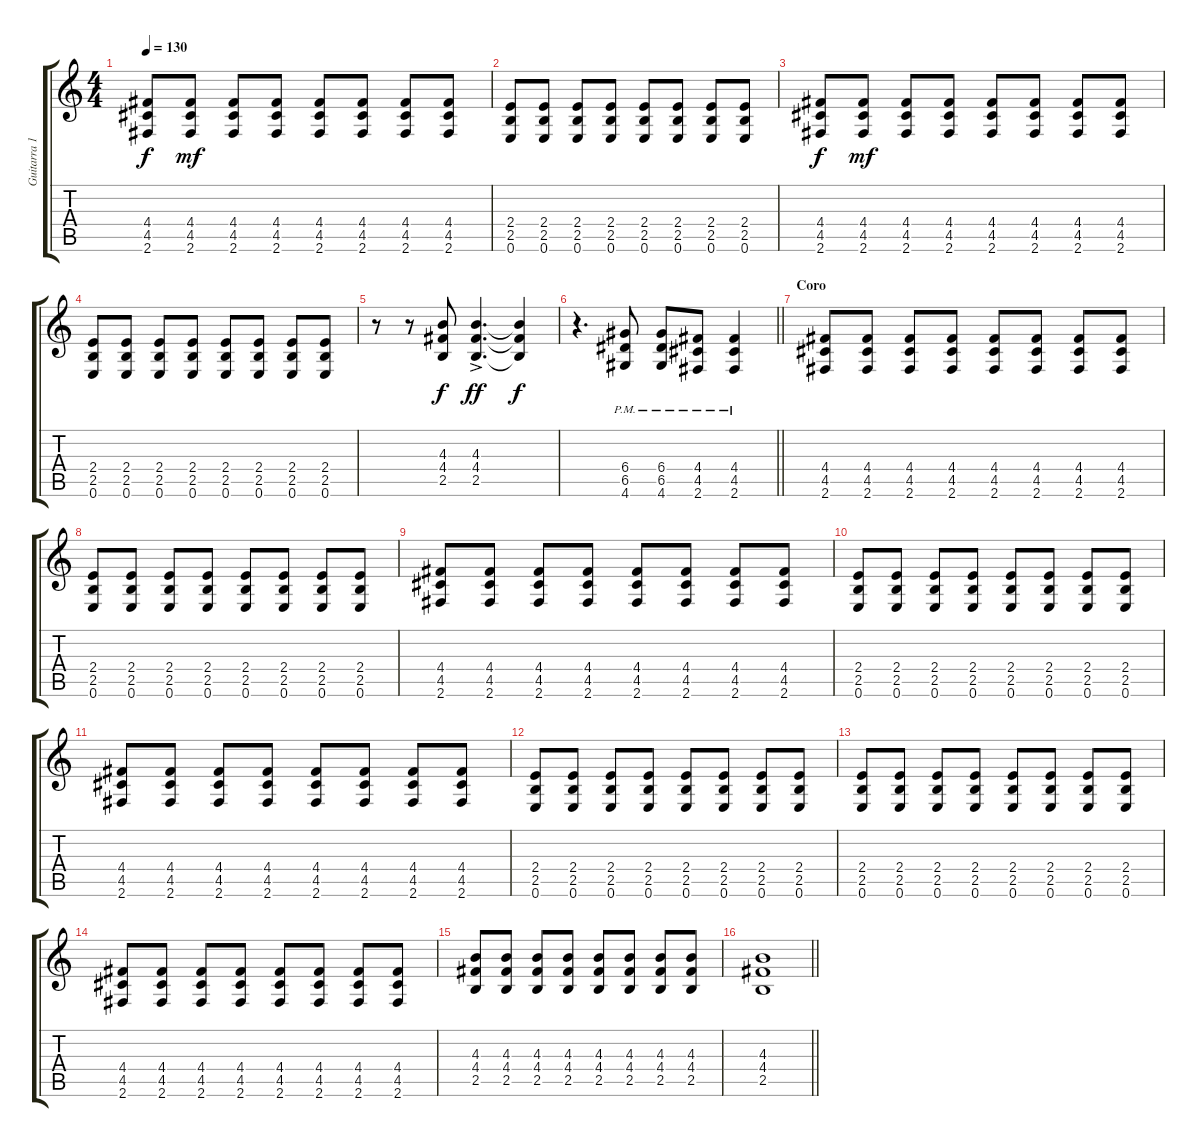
\track ("Guitarra 1" "Guitarra 1") {instrument overdrivenguitar}
\staff {score tabs}
\tuning (E4 B3 G3 D3 A2 E2) {hide}
\ts (4 4)
\tempo 130
\clef g2
\ks c
(4.4 4.5 2.6).8{dy f} (4.4 4.5 2.6).8{dy mf} (4.4 4.5 2.6).8 (4.4 4.5 2.6).8 (4.4 4.5 2.6).8 (4.4 4.5 2.6).8 (4.4 4.5 2.6).8 (4.4 4.5 2.6).8 |
(2.4 2.5 0.6).8 (2.4 2.5 0.6).8 (2.4 2.5 0.6).8 (2.4 2.5 0.6).8 (2.4 2.5 0.6).8 (2.4 2.5 0.6).8 (2.4 2.5 0.6).8 (2.4 2.5 0.6).8 |
(4.4 4.5 2.6).8{dy f} (4.4 4.5 2.6).8{dy mf} (4.4 4.5 2.6).8 (4.4 4.5 2.6).8 (4.4 4.5 2.6).8 (4.4 4.5 2.6).8 (4.4 4.5 2.6).8 (4.4 4.5 2.6).8 |
(2.4 2.5 0.6).8 (2.4 2.5 0.6).8 (2.4 2.5 0.6).8 (2.4 2.5 0.6).8 (2.4 2.5 0.6).8 (2.4 2.5 0.6).8 (2.4 2.5 0.6).8 (2.4 2.5 0.6).8 |
r.8 r.8 (4.3 4.4 2.5).8{dy f} (4.3{ac} 4.4{ac} 2.5{ac}).4{d dy ff} (4.3{t} 4.4{t} 2.5{t}).4{dy f} |
\barLineRight lightlight
r.4{d} (6.4{pm} 6.5{pm} 4.6{pm}).8 (6.4{pm} 6.5{pm} 4.6{pm}).8 (4.4{pm} 4.5{pm} 2.6{pm}).8 (4.4{pm} 4.5{pm} 2.6{pm}).4 |
\section ("" "Coro")
(4.4 4.5 2.6).8 (4.4 4.5 2.6).8 (4.4 4.5 2.6).8 (4.4 4.5 2.6).8 (4.4 4.5 2.6).8 (4.4 4.5 2.6).8 (4.4 4.5 2.6).8 (4.4 4.5 2.6).8 |
(2.4 2.5 0.6).8 (2.4 2.5 0.6).8 (2.4 2.5 0.6).8 (2.4 2.5 0.6).8 (2.4 2.5 0.6).8 (2.4 2.5 0.6).8 (2.4 2.5 0.6).8 (2.4 2.5 0.6).8 |
(4.4 4.5 2.6).8 (4.4 4.5 2.6).8 (4.4 4.5 2.6).8 (4.4 4.5 2.6).8 (4.4 4.5 2.6).8 (4.4 4.5 2.6).8 (4.4 4.5 2.6).8 (4.4 4.5 2.6).8 |
(2.4 2.5 0.6).8 (2.4 2.5 0.6).8 (2.4 2.5 0.6).8 (2.4 2.5 0.6).8 (2.4 2.5 0.6).8 (2.4 2.5 0.6).8 (2.4 2.5 0.6).8 (2.4 2.5 0.6).8 |
(4.4 4.5 2.6).8 (4.4 4.5 2.6).8 (4.4 4.5 2.6).8 (4.4 4.5 2.6).8 (4.4 4.5 2.6).8 (4.4 4.5 2.6).8 (4.4 4.5 2.6).8 (4.4 4.5 2.6).8 |
(2.4 2.5 0.6).8 (2.4 2.5 0.6).8 (2.4 2.5 0.6).8 (2.4 2.5 0.6).8 (2.4 2.5 0.6).8 (2.4 2.5 0.6).8 (2.4 2.5 0.6).8 (2.4 2.5 0.6).8 |
(2.4 2.5 0.6).8 (2.4 2.5 0.6).8 (2.4 2.5 0.6).8 (2.4 2.5 0.6).8 (2.4 2.5 0.6).8 (2.4 2.5 0.6).8 (2.4 2.5 0.6).8 (2.4 2.5 0.6).8 |
(4.4 4.5 2.6).8 (4.4 4.5 2.6).8 (4.4 4.5 2.6).8 (4.4 4.5 2.6).8 (4.4 4.5 2.6).8 (4.4 4.5 2.6).8 (4.4 4.5 2.6).8 (4.4 4.5 2.6).8 |
(4.3 4.4 2.5).8 (4.3 4.4 2.5).8 (4.3 4.4 2.5).8 (4.3 4.4 2.5).8 (4.3 4.4 2.5).8 (4.3 4.4 2.5).8 (4.3 4.4 2.5).8 (4.3 4.4 2.5).8 |
\barLineRight lightlight
(4.3 4.4 2.5).1
